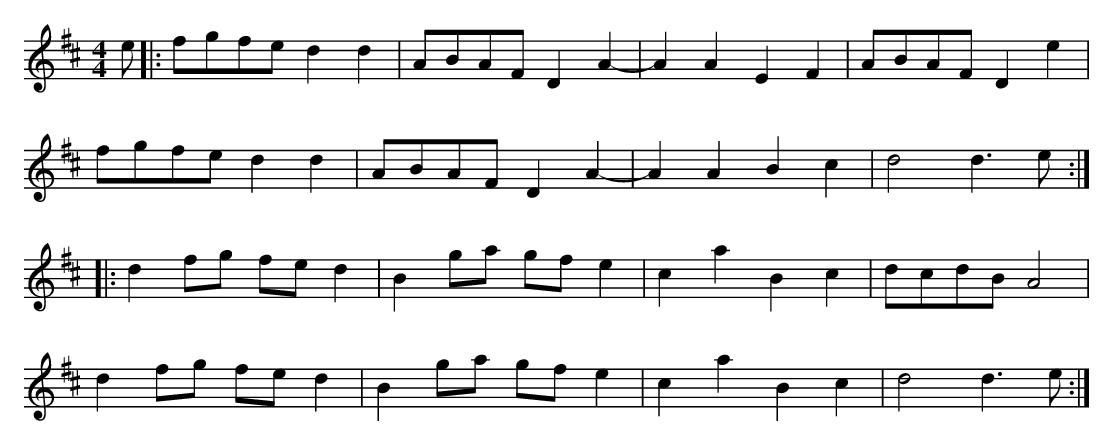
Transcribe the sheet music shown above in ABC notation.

X:1
M:4/4
K:D
e|: fgfe d2 d2|ABAF D2 A2 -| A2 A2 E2 F2| ABAF D2 e2|
fgfe d2 d2|ABAF D2 A2 -| A2 A2 B2 c2| d4 d3 e:|
|:d2 fg fe d2| B2 ga gf e2| c2 a2 B2 c2| dcdB A4|
d2 fg fe d2| B2 ga gf e2| c2 a2 B2 c2| d4 d3 e:|
